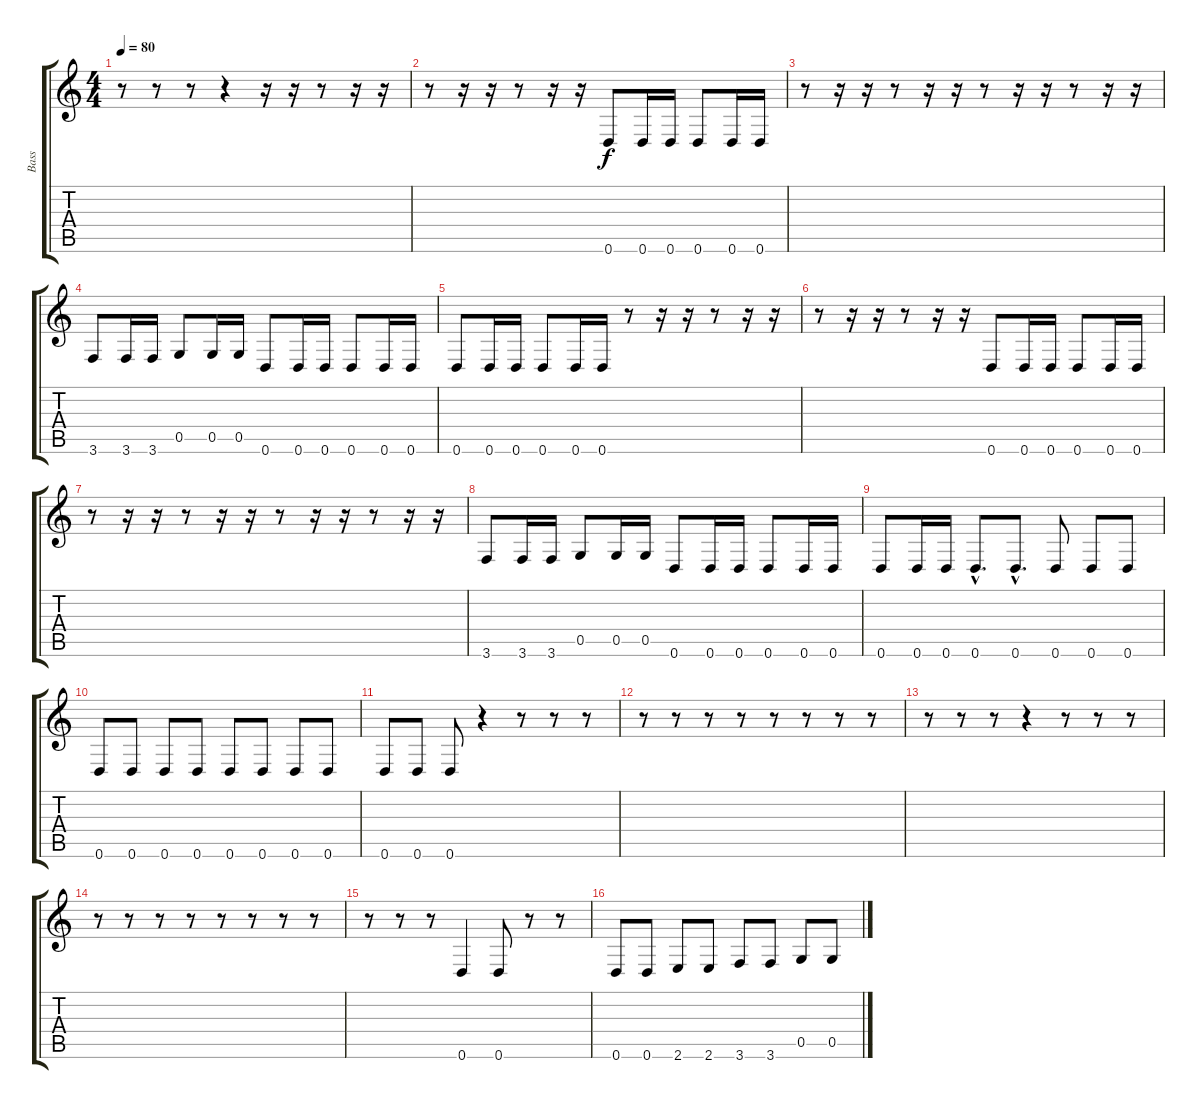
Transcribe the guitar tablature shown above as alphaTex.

\track ("Bass" "Bass") {instrument electricbassfinger}
\staff {score tabs}
\tuning (D4 A3 F3 C3 G2 D2) {hide}
\ts (4 4)
\tempo 80
\clef g2
\ks c
r.8{dy f} r.8 r.8 r.4 r.16 r.16 r.8 r.16 r.16 |
r.8 r.16 r.16 r.8 r.16 r.16 0.6.8 0.6.16 0.6.16 0.6.8 0.6.16 0.6.16 |
r.8 r.16 r.16 r.8 r.16 r.16 r.8 r.16 r.16 r.8 r.16 r.16 |
3.6.8 3.6.16 3.6.16 0.5.8 0.5.16 0.5.16 0.6.8 0.6.16 0.6.16 0.6.8 0.6.16 0.6.16 |
0.6.8 0.6.16 0.6.16 0.6.8 0.6.16 0.6.16 r.8 r.16 r.16 r.8 r.16 r.16 |
r.8 r.16 r.16 r.8 r.16 r.16 0.6.8 0.6.16 0.6.16 0.6.8 0.6.16 0.6.16 |
r.8 r.16 r.16 r.8 r.16 r.16 r.8 r.16 r.16 r.8 r.16 r.16 |
3.6.8 3.6.16 3.6.16 0.5.8 0.5.16 0.5.16 0.6.8 0.6.16 0.6.16 0.6.8 0.6.16 0.6.16 |
0.6.8 0.6.16 0.6.16 0.6{hac}.8{d} 0.6{hac}.8{d} 0.6.8 0.6.8 0.6.8 |
0.6.8 0.6.8 0.6.8 0.6.8 0.6.8 0.6.8 0.6.8 0.6.8 |
0.6.8 0.6.8 0.6.8 r.4 r.8 r.8 r.8 |
r.8 r.8 r.8 r.8 r.8 r.8 r.8 r.8 |
r.8 r.8 r.8 r.4 r.8 r.8 r.8 |
r.8 r.8 r.8 r.8 r.8 r.8 r.8 r.8 |
r.8 r.8 r.8 0.6.4 0.6.8 r.8 r.8 |
0.6.8 0.6.8 2.6.8 2.6.8 3.6.8 3.6.8 0.5.8 0.5.8
